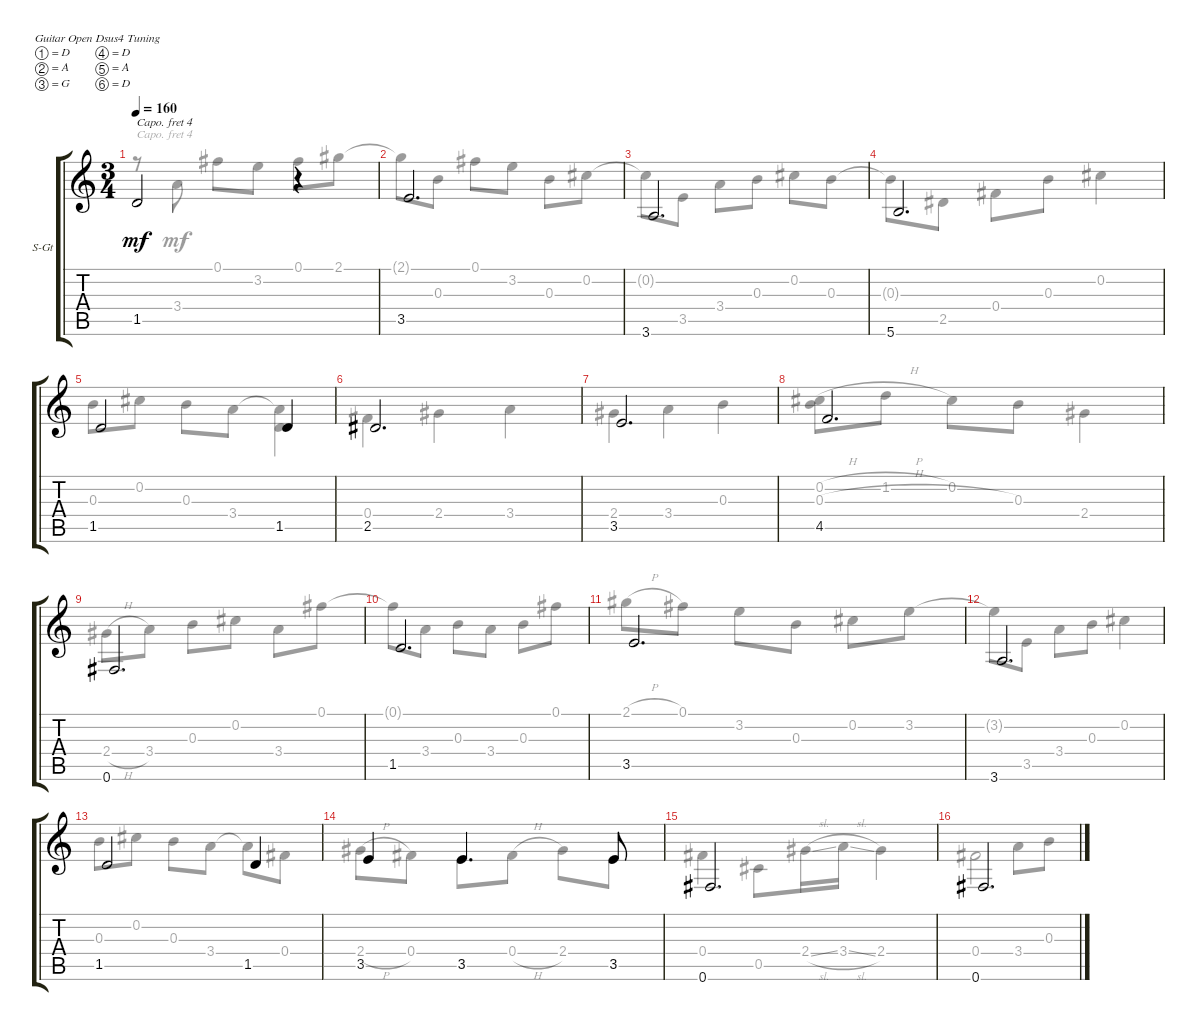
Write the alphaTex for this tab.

\defaultSystemsLayout 4
\bracketExtendMode groupsimilarinstruments
\firstSystemTrackNameOrientation horizontal
\otherSystemsTrackNameOrientation horizontal
\track ("Steel Guitar" "S-Gt") {instrument acousticguitarsteel}
\staff {score tabs}
\capo 4
\tuning (D4 A3 G3 D3 A2 D2)
\voice
\ts (3 4)
\tempo 160
\clef g2
\ks c
1.5.2{dy mf} r.4 |
3.5.2{d} |
3.6.2{d} |
5.6.2{d} |
1.5.2 1.5.4 |
2.5.2{d} |
3.5.2{d} |
4.5.2{d} |
0.6.2{d} |
1.5.2{d} |
3.5.2{d} |
3.6.2{d} |
1.5.2 1.5.4 |
3.5.4 3.5.4{d} 3.5.8 |
0.6.2{d} |
0.6.2{d}
\voice
\clef g2
\ottava regular
\simile none
\ks c
r.8{dy mf} 3.4.8 0.1.8 3.2.8 0.1.8 2.1.8 |
2.1{t}.8 0.3.8 0.1.8 3.2.8 0.3.8 0.2.8 |
0.2{t}.8 3.5.8 3.4.8 0.3.8 0.2.8 0.3.8 |
0.3{t}.8 2.5.8 0.4.8 0.3.8 0.2.4 |
0.3.8 0.2.8 0.3.8 3.4.8 (1.5 3.4{t}).4 |
0.4.4 2.4.4 3.4.4 |
2.4.4 3.4.4 0.3.4 |
(0.3{h} 0.2{h}).8 1.2{h}.8 0.2.8 0.3.8 2.4.4 |
2.4{h}.8 3.4.8 0.3.8 0.2.8 3.4.8 0.1.8 |
0.1{t}.8 3.4.8 0.3.8 3.4.8 0.3.8 0.1.8 |
2.1{h}.8 0.1.8 3.2.8 0.3.8 0.2.8 3.2.8 |
3.2{t}.8 3.5.8 3.4.8 0.3.8 0.2.4 |
0.3.8 0.2.8 0.3.8 3.4.8 3.4{t}.8 0.4.8 |
2.4{h}.8 0.4.8 3.5.8 0.4{h}.8 2.4.8 3.5.8 |
0.4.4 0.5.8 2.4{sl}.16 3.4{sl}.16 2.4.4 |
0.4.2 3.4.8 0.3.8
